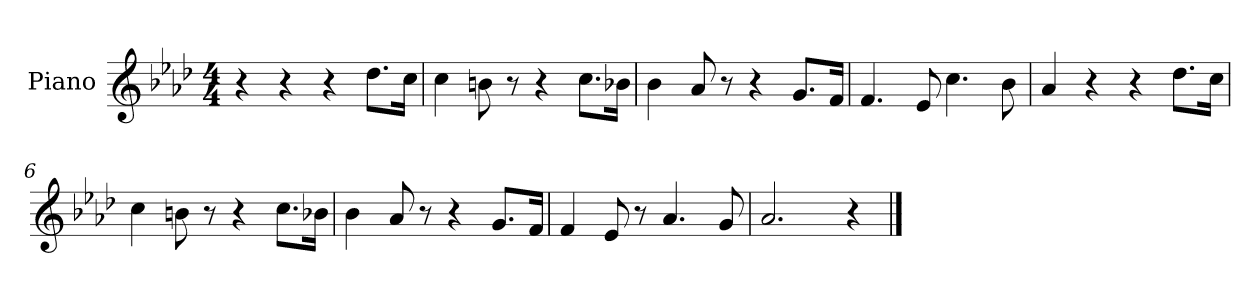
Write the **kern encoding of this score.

**kern
*part1
*staff1
*I"Piano
*I'Pno
*clefG2
*k[b-e-a-d-]
*A-:
*M4/4
=1
4r
4r
4r
8.dd-\L
16cc\Jk
=2
4cc\
8bn\
8r
4r
8.cc\L
16b-X\Jk
=3
4b-\
8a-/
8r
4r
8.g/L
16f/Jk
=4
4.f/
8e-/
4.cc\
8b-\
=5
4a-/
4r
4r
8.dd-\L
16cc\Jk
=6
4cc\
8bn\
8r
4r
8.cc\L
16b-X\Jk
=7
4b-\
8a-/
8r
4r
8.g/L
16f/Jk
=8
4f/
8e-/
8r
4.a-/
8g/
=9
2.a-/
4r
==
*-
